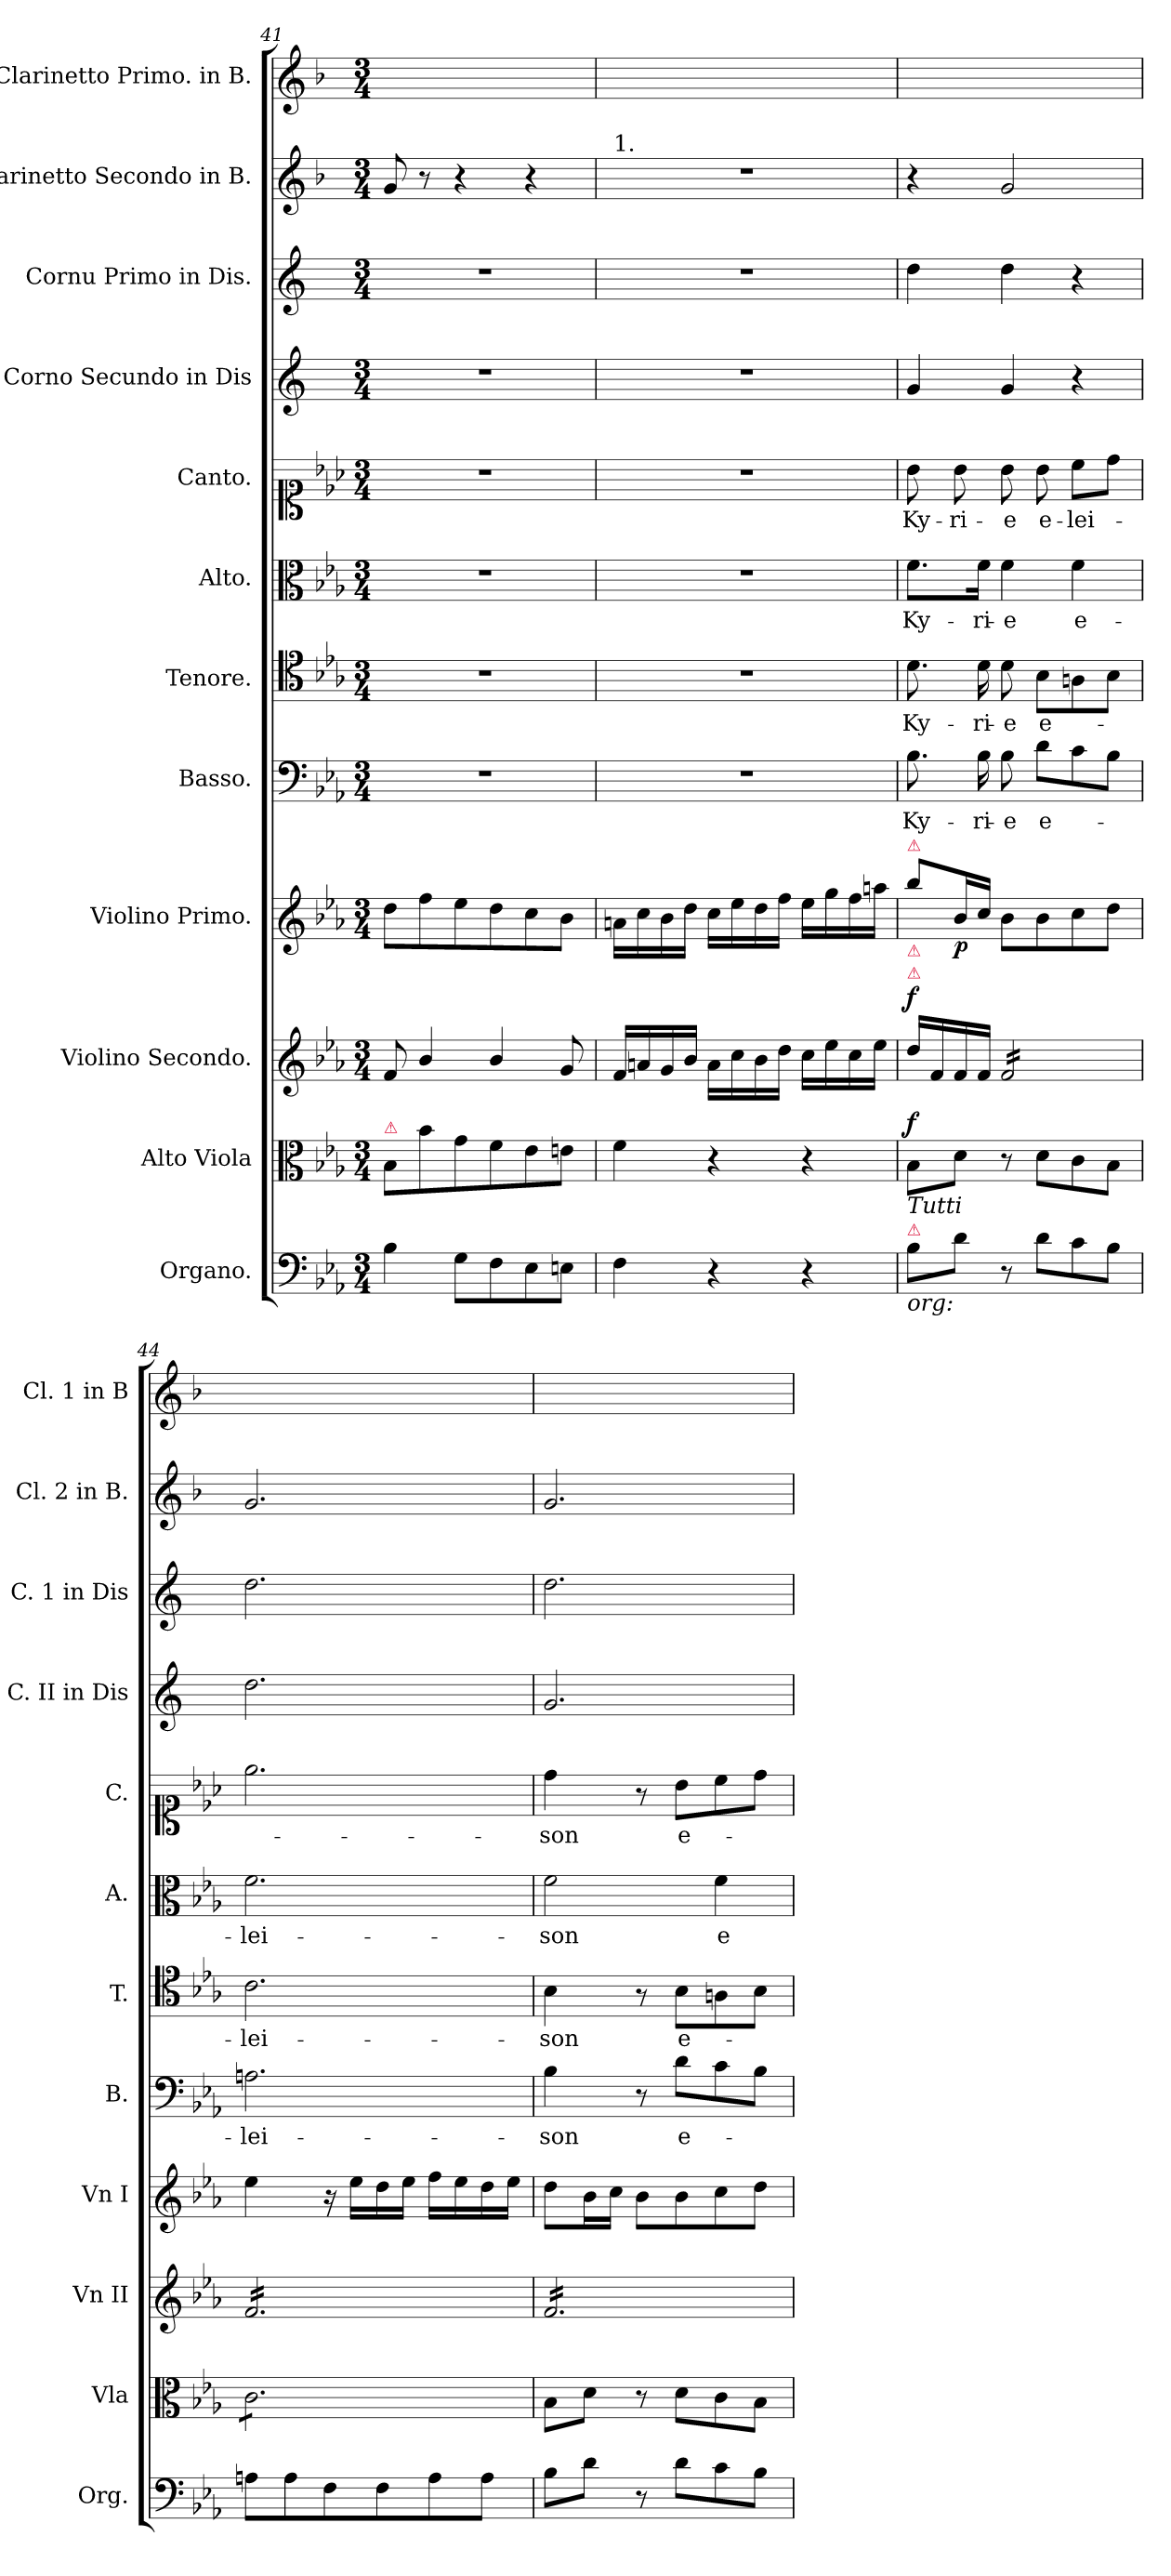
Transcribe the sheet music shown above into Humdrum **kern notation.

**kern	**kern	**dynam	**kern	**dynam	**kern	**dynam	**kern	**text	**kern	**text	**kern	**text	**kern	**text	**kern	**kern	**kern	**kern
*part12	*part11	*part11	*part10	*part10	*part9	*part9	*part8	*part8	*part7	*part7	*part6	*part6	*part5	*part5	*part4	*part3	*part2	*part1
*staff12	*staff11	*staff11	*staff10	*staff10	*staff9	*staff9	*staff8	*staff8	*staff7	*staff7	*staff6	*staff6	*staff5	*staff5	*staff4	*staff3	*staff2	*staff1
*I"Organo.	*I"Alto Viola	*	*I"Violino Secondo.	*	*I"Violino Primo.	*	*I"Basso.	*	*I"Tenore.	*	*I"Alto.	*	*I"Canto.	*	*I"Corno Secundo in Dis	*I"Cornu Primo in Dis.	*I"Clarinetto Secondo in B.	*I"Clarinetto Primo. in B.
*I'Org.	*I'Vla	*	*I'Vn II	*	*I'Vn I	*	*I'B.	*	*I'T.	*	*I'A.	*	*I'C.	*	*I'C. II in Dis	*I'C. 1 in Dis	*I'Cl. 2 in B.	*I'Cl. 1 in B
*clefF4	*clefC3	*	*clefG2	*	*clefG2	*	*clefF4	*	*clefC4	*	*clefC3	*	*clefC1	*	*clefG2	*clefG2	*clefG2	*clefG2
*	*	*	*	*	*	*	*	*	*	*	*	*	*	*	*ITrd-2c-3	*ITrd5c9	*ITrd1c2	*ITrd1c2
*k[b-e-a-]	*k[b-e-a-]	*	*k[b-e-a-]	*	*k[b-e-a-]	*	*k[b-e-a-]	*	*k[b-e-a-]	*	*k[b-e-a-]	*	*k[b-e-a-]	*	*k[b-e-a-]	*k[b-e-a-]	*k[b-e-a-]	*k[b-e-a-]
*E-:	*E-:	*	*E-:	*	*E-:	*	*E-:	*	*E-:	*	*E-:	*	*E-:	*	*E-:	*E-:	*E-:	*E-:
*M3/4	*M3/4	*	*M3/4	*	*M3/4	*	*M3/4	*	*M3/4	*	*M3/4	*	*M3/4	*	*M3/4	*M3/4	*M3/4	*M3/4
=41	=41	=41	=41	=41	=41	=41	=41	=41	=41	=41	=41	=41	=41	=41	=41	=41	=41	=41
!	!LO:TX:a:color=crimson:t=⚠	!	!	!	!	!	!	!	!	!	!	!	!	!	!	!	!	!
4B-\	8B-/L	.	8f/	.	8dd\L	.	2.r	.	2.r	.	2.r	.	2.r	.	2.r	2.r	8f/	2.ryy
.	8b-\	.	4b-/	.	8ff\	.	.	.	.	.	.	.	.	.	.	.	8r	.
8G\L	8g\	.	.	.	8ee-\	.	.	.	.	.	.	.	.	.	.	.	4r	.
8F\	8f\	.	4b-/	.	8dd\	.	.	.	.	.	.	.	.	.	.	.	.	.
8E-\	8e-\	.	.	.	8cc\	.	.	.	.	.	.	.	.	.	.	.	4r	.
8En\J	8en\J	.	8g/	.	8b-\J	.	.	.	.	.	.	.	.	.	.	.	.	.
=42	=42	=42	=42	=42	=42	=42	=42	=42	=42	=42	=42	=42	=42	=42	=42	=42	=42	=42
!	!	!	!	!	!	!	!	!	!	!	!	!	!	!	!	!	!LO:TX:a:t=1.	!
4F\	4f\	.	16f/LL	.	16an\LL	.	2.r	.	2.r	.	2.r	.	2.r	.	2.r	2.r	2.r	2.ryy
.	.	.	16an/	.	16cc\	.	.	.	.	.	.	.	.	.	.	.	.	.
.	.	.	16g/	.	16b-\	.	.	.	.	.	.	.	.	.	.	.	.	.
.	.	.	16b-/JJ	.	16dd\JJ	.	.	.	.	.	.	.	.	.	.	.	.	.
4r	4r	.	16a\LL	.	16cc\LL	.	.	.	.	.	.	.	.	.	.	.	.	.
.	.	.	16cc\	.	16ee-\	.	.	.	.	.	.	.	.	.	.	.	.	.
.	.	.	16b-\	.	16dd\	.	.	.	.	.	.	.	.	.	.	.	.	.
.	.	.	16dd\JJ	.	16ff\JJ	.	.	.	.	.	.	.	.	.	.	.	.	.
4r	4r	.	16cc\LL	.	16ee-\LL	.	.	.	.	.	.	.	.	.	.	.	.	.
.	.	.	16ee-\	.	16gg\	.	.	.	.	.	.	.	.	.	.	.	.	.
.	.	.	16cc\	.	16ff\	.	.	.	.	.	.	.	.	.	.	.	.	.
.	.	.	16ee-\JJ	.	16aan\JJ	.	.	.	.	.	.	.	.	.	.	.	.	.
=43	=43	=43	=43	=43	=43	=43	=43	=43	=43	=43	=43	=43	=43	=43	=43	=43	=43	=43
!	!	!	!	!	!LO:TX:a:color=crimson:t=⚠	!	!	!	!	!	!	!	!	!	!	!	!	!
!	!	!	!LO:TX:a:color=crimson:t=⚠	!	!	!	!	!	!	!	!	!	!	!	!	!	!	!
!	!	!	!LO:TX:a:color=crimson:t=⚠	!	!	!	!	!	!	!	!	!	!	!	!	!	!	!
!LO:TX:a:color=crimson:t=⚠	!	!	!	!	!	!	!	!	!	!	!	!	!	!	!	!	!	!
!LO:TX:a:i:t=Tutti	!	!	!	!	!	!	!	!	!	!	!	!	!	!	!	!	!	!
!LO:TX:b:i:t=org&colon;	!	!	!	!	!	!	!	!	!	!	!	!	!	!	!	!	!	!
!	!	!LO:DY:a	!	!LO:DY:a	!	!	!	!	!	!	!	!	!	!	!	!	!	!
8B-\L	8B-\L	f	16dd\LL	f	8bb-\L	.	8.B-\	Ky-	8.d\	Ky-	8.f\L	Ky-	8b-\	Ky-	4b-/	4f\	4r	2.ryy
.	.	.	16f/	.	.	.	.	.	.	.	.	.	.	.	.	.	.	.
8d\J	8d\J	.	16f/	.	16b-/L	p	.	.	.	.	.	.	8b-\	-ri-	.	.	.	.
.	.	.	16f/JJ	.	16cc/JJ	.	16B-\	-ri-	16d\	-ri-	16f\Jk	-ri-	.	.	.	.	.	.
*	*	*	*tremolo	*	*	*	*	*	*	*	*	*	*	*	*	*	*	*
8r	8r	.	16f/LL	.	8b-\L	.	8B-\	-e	8d\	-e	4f\	-e	8b-\	-e	4b-/	4f\	2f/	.
.	.	.	16f/	.	.	.	.	.	.	.	.	.	.	.	.	.	.	.
8d\L	8d\L	.	16f/	.	8b-\	.	8d\L	e-	8B-\L	e-	.	.	8b-\	e-	.	.	.	.
.	.	.	16f/	.	.	.	.	.	.	.	.	.	.	.	.	.	.	.
8c\	8c\	.	16f/	.	8cc\	.	8c\	.	8An\	.	4f\	e-	8cc\L	-lei-	4r	4r	.	.
.	.	.	16f/	.	.	.	.	.	.	.	.	.	.	.	.	.	.	.
8B-\J	8B-\J	.	16f/	.	8dd\J	.	8B-\J	.	8B-\J	.	.	.	8dd\J	.	.	.	.	.
.	.	.	16f/JJ	.	.	.	.	.	.	.	.	.	.	.	.	.	.	.
=44	=44	=44	=44	=44	=44	=44	=44	=44	=44	=44	=44	=44	=44	=44	=44	=44	=44	=44
*	*tremolo	*	*	*	*	*	*	*	*	*	*	*	*	*	*	*	*	*
8An\L	8c\L	.	16f/LL	.	4ee-\	.	2.An\	-lei-	2.c\	-lei-	2.f\	-lei-	2.ee-\	.	2.ff\	2.f\	2.f/	2.ryy
.	.	.	16f/	.	.	.	.	.	.	.	.	.	.	.	.	.	.	.
8A\	8c\	.	16f/	.	.	.	.	.	.	.	.	.	.	.	.	.	.	.
.	.	.	16f/	.	.	.	.	.	.	.	.	.	.	.	.	.	.	.
8F\	8c\	.	16f/	.	16r	.	.	.	.	.	.	.	.	.	.	.	.	.
.	.	.	16f/	.	16ee-\LL	.	.	.	.	.	.	.	.	.	.	.	.	.
8F\	8c\	.	16f/	.	16dd\	.	.	.	.	.	.	.	.	.	.	.	.	.
.	.	.	16f/	.	16ee-\JJ	.	.	.	.	.	.	.	.	.	.	.	.	.
8A\	8c\	.	16f/	.	16ff\LL	.	.	.	.	.	.	.	.	.	.	.	.	.
.	.	.	16f/	.	16ee-\	.	.	.	.	.	.	.	.	.	.	.	.	.
8A\J	8c\J	.	16f/	.	16dd\	.	.	.	.	.	.	.	.	.	.	.	.	.
*	*Xtremolo	*	*	*	*	*	*	*	*	*	*	*	*	*	*	*	*	*
.	.	.	16f/JJ	.	16ee-\JJ	.	.	.	.	.	.	.	.	.	.	.	.	.
=45	=45	=45	=45	=45	=45	=45	=45	=45	=45	=45	=45	=45	=45	=45	=45	=45	=45	=45
8B-\L	8B-\L	.	16f/LL	.	8dd\L	.	4B-\	-son	4B-\	-son	2f\	-son	4dd\	-son	2.b-/	2.f\	2.f/	2.ryy
.	.	.	16f/	.	.	.	.	.	.	.	.	.	.	.	.	.	.	.
8d\J	8d\J	.	16f/	.	16b-\L	.	.	.	.	.	.	.	.	.	.	.	.	.
.	.	.	16f/	.	16cc\JJ	.	.	.	.	.	.	.	.	.	.	.	.	.
8r	8r	.	16f/	.	8b-\L	.	8r	.	8r	.	.	.	8r	.	.	.	.	.
.	.	.	16f/	.	.	.	.	.	.	.	.	.	.	.	.	.	.	.
8d\L	8d\L	.	16f/	.	8b-\	.	8d\L	e-	8B-\L	e-	.	.	8b-\L	e-	.	.	.	.
.	.	.	16f/	.	.	.	.	.	.	.	.	.	.	.	.	.	.	.
8c\	8c\	.	16f/	.	8cc\	.	8c\	.	8An\	.	4f\	e-	8cc\	.	.	.	.	.
.	.	.	16f/	.	.	.	.	.	.	.	.	.	.	.	.	.	.	.
8B-\J	8B-\J	.	16f/	.	8dd\J	.	8B-\J	.	8B-\J	.	.	.	8dd\J	.	.	.	.	.
.	.	.	16f/JJ	.	.	.	.	.	.	.	.	.	.	.	.	.	.	.
*	*	*	*Xtremolo	*	*	*	*	*	*	*	*	*	*	*	*	*	*	*
=	=	=	=	=	=	=	=	=	=	=	=	=	=	=	=	=	=	=
*-	*-	*-	*-	*-	*-	*-	*-	*-	*-	*-	*-	*-	*-	*-	*-	*-	*-	*-
